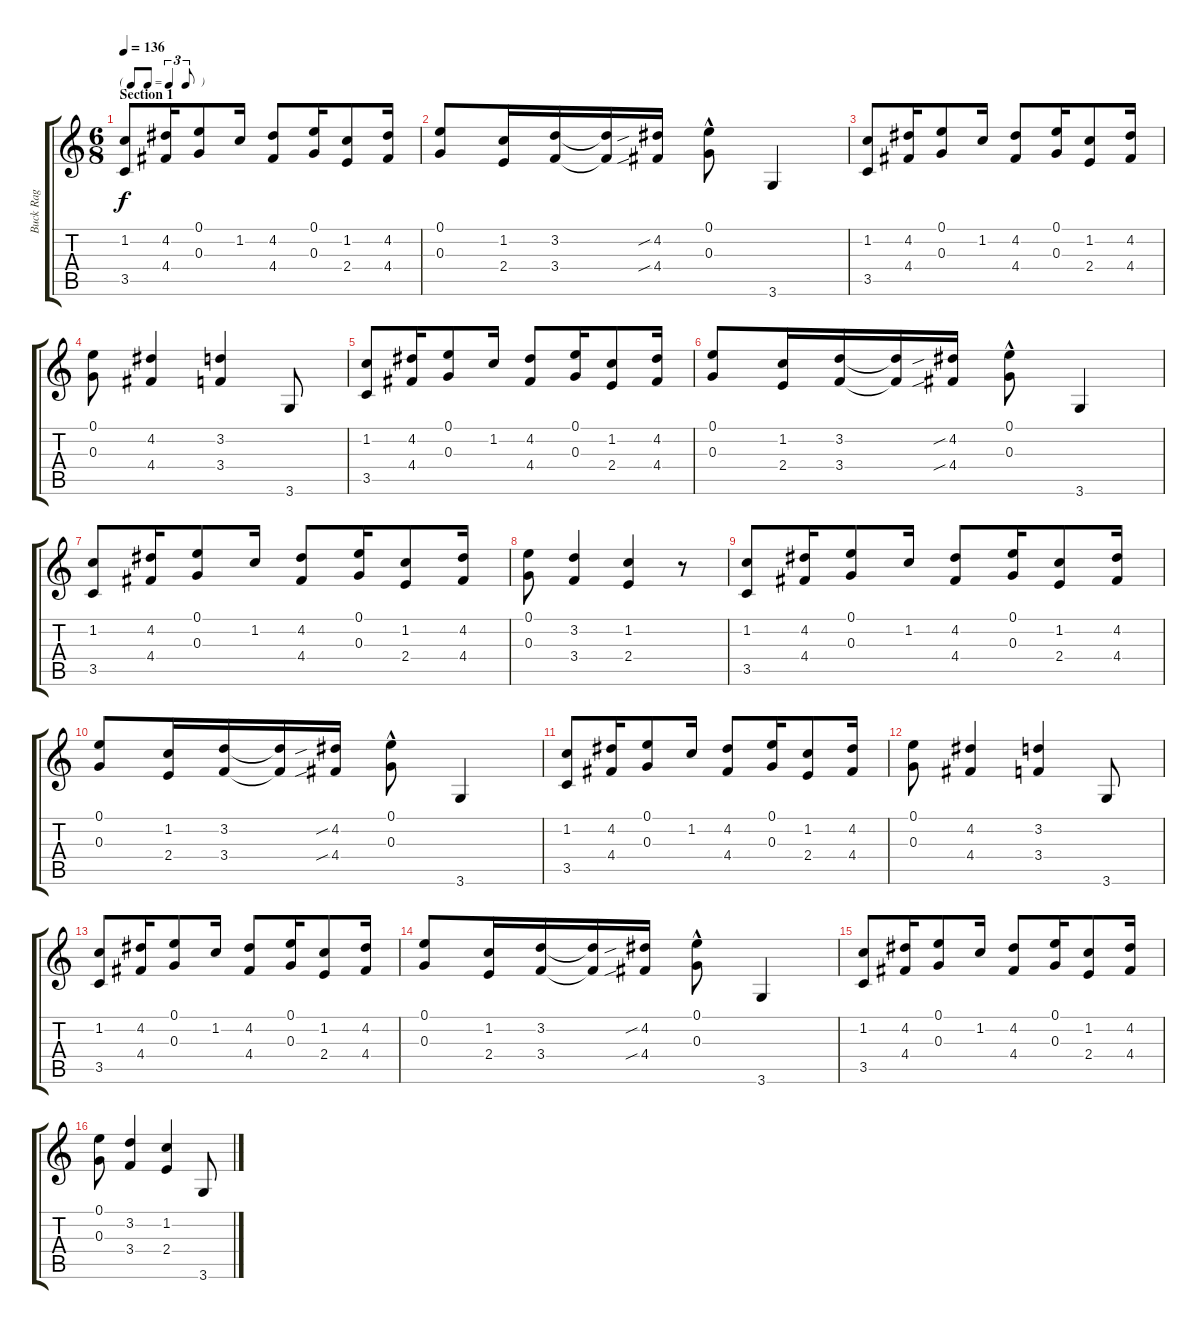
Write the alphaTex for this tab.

\track ("Buck Rag" "Buck Rag") {instrument acousticguitarnylon}
\staff {score tabs}
\tuning (E4 B3 G3 D3 A2 E2) {hide}
\ts (6 8)
\tf triplet8th
\section ("" "Section 1")
\tempo 136
\clef g2
\ks c
(1.2 3.5).8{dy f instrument acousticguitarnylon} (4.2 4.4).16 (0.1 0.3).8 1.2.16 (4.2 4.4).8 (0.1 0.3).16 (1.2 2.4).8 (4.2 4.4).16 |
(0.1 0.3).8 (1.2 2.4).16 (3.2 3.4).16 (3.2{t} 3.4{t}).16 (4.2{sib} 4.4{sib}).16 (0.1{hac} 0.3{hac}).8 3.6.4 |
(1.2 3.5).8 (4.2 4.4).16 (0.1 0.3).8 1.2.16 (4.2 4.4).8 (0.1 0.3).16 (1.2 2.4).8 (4.2 4.4).16 |
(0.1 0.3).8 (4.2 4.4).4 (3.2 3.4).4 3.6.8 |
(1.2 3.5).8 (4.2 4.4).16 (0.1 0.3).8 1.2.16 (4.2 4.4).8 (0.1 0.3).16 (1.2 2.4).8 (4.2 4.4).16 |
(0.1 0.3).8 (1.2 2.4).16 (3.2 3.4).16 (3.2{t} 3.4{t}).16 (4.2{sib} 4.4{sib}).16 (0.1{hac} 0.3{hac}).8 3.6.4 |
(1.2 3.5).8 (4.2 4.4).16 (0.1 0.3).8 1.2.16 (4.2 4.4).8 (0.1 0.3).16 (1.2 2.4).8 (4.2 4.4).16 |
(0.1 0.3).8 (3.2 3.4).4 (1.2 2.4).4 r.8 |
(1.2 3.5).8 (4.2 4.4).16 (0.1 0.3).8 1.2.16 (4.2 4.4).8 (0.1 0.3).16 (1.2 2.4).8 (4.2 4.4).16 |
(0.1 0.3).8 (1.2 2.4).16 (3.2 3.4).16 (3.2{t} 3.4{t}).16 (4.2{sib} 4.4{sib}).16 (0.1{hac} 0.3{hac}).8 3.6.4 |
(1.2 3.5).8 (4.2 4.4).16 (0.1 0.3).8 1.2.16 (4.2 4.4).8 (0.1 0.3).16 (1.2 2.4).8 (4.2 4.4).16 |
(0.1 0.3).8 (4.2 4.4).4 (3.2 3.4).4 3.6.8 |
(1.2 3.5).8 (4.2 4.4).16 (0.1 0.3).8 1.2.16 (4.2 4.4).8 (0.1 0.3).16 (1.2 2.4).8 (4.2 4.4).16 |
(0.1 0.3).8 (1.2 2.4).16 (3.2 3.4).16 (3.2{t} 3.4{t}).16 (4.2{sib} 4.4{sib}).16 (0.1{hac} 0.3{hac}).8 3.6.4 |
(1.2 3.5).8 (4.2 4.4).16 (0.1 0.3).8 1.2.16 (4.2 4.4).8 (0.1 0.3).16 (1.2 2.4).8 (4.2 4.4).16 |
(0.1 0.3).8 (3.2 3.4).4 (1.2 2.4).4 3.6.8
